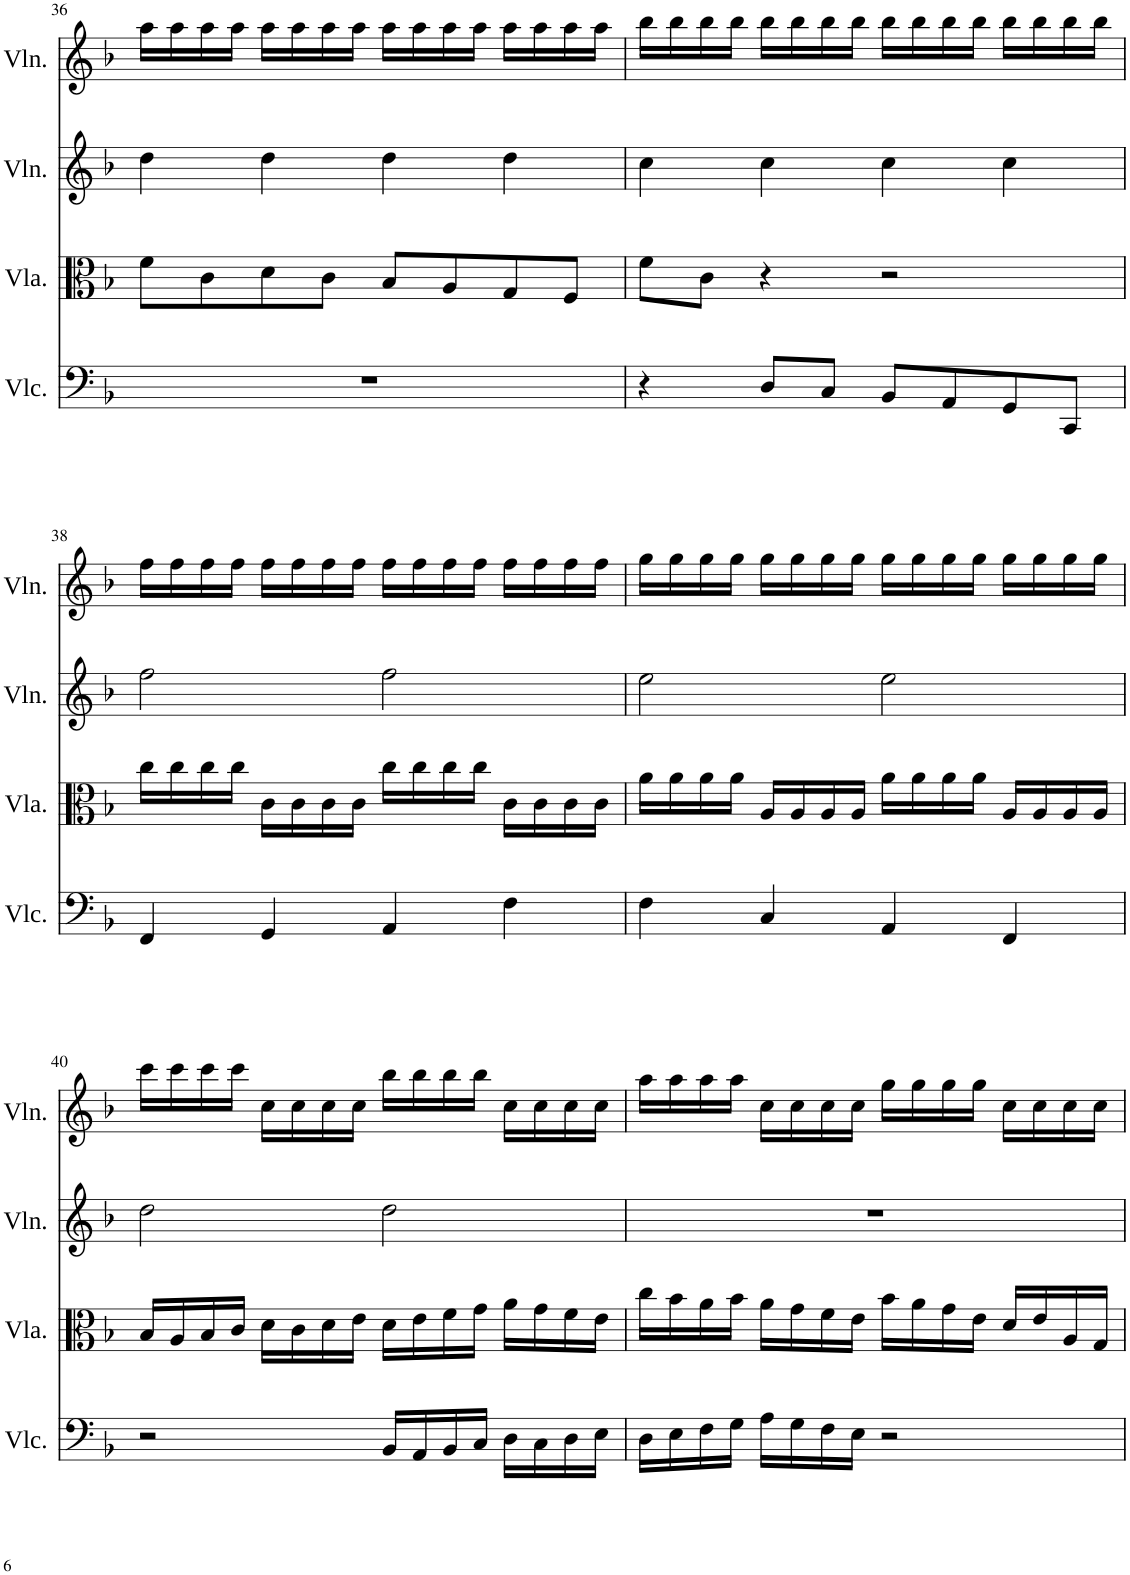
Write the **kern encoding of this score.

**kern	**kern	**kern	**kern
*part4	*part3	*part2	*part1
*staff4	*staff3	*staff2	*staff1
*I"Violoncello	*I"Viola	*I"Violin	*I"Violin
*I'Vlc.	*I'Vla.	*I'Vln.	*I'Vln.
!!LO:PB:g=z
*clefF4	*clefC3	*clefG2	*clefG2
*k[b-]	*k[b-]	*k[b-]	*k[b-]
*M4/4	*M4/4	*M4/4	*M4/4
=36	=36	=36	=36
1r	8f\L	4dd\	16aa\LL
.	.	.	16aa\
.	8c\	.	16aa\
.	.	.	16aa\JJ
.	8d\	4dd\	16aa\LL
.	.	.	16aa\
.	8c\J	.	16aa\
.	.	.	16aa\JJ
.	8B-/L	4dd\	16aa\LL
.	.	.	16aa\
.	8A/	.	16aa\
.	.	.	16aa\JJ
.	8G/	4dd\	16aa\LL
.	.	.	16aa\
.	8F/J	.	16aa\
.	.	.	16aa\JJ
=37	=37	=37	=37
4r	8f\L	4cc\	16bb-\LL
.	.	.	16bb-\
.	8c\J	.	16bb-\
.	.	.	16bb-\JJ
8D/L	4r	4cc\	16bb-\LL
.	.	.	16bb-\
8C/J	.	.	16bb-\
.	.	.	16bb-\JJ
8BB-/L	2r	4cc\	16bb-\LL
.	.	.	16bb-\
8AA/	.	.	16bb-\
.	.	.	16bb-\JJ
8GG/	.	4cc\	16bb-\LL
.	.	.	16bb-\
8CC/J	.	.	16bb-\
.	.	.	16bb-\JJ
!!LO:LB:g=z
=38	=38	=38	=38
4FF/	16cc\LL	2ff\	16ff\LL
.	16cc\	.	16ff\
.	16cc\	.	16ff\
.	16cc\JJ	.	16ff\JJ
4GG/	16c\LL	.	16ff\LL
.	16c\	.	16ff\
.	16c\	.	16ff\
.	16c\JJ	.	16ff\JJ
4AA/	16cc\LL	2ff\	16ff\LL
.	16cc\	.	16ff\
.	16cc\	.	16ff\
.	16cc\JJ	.	16ff\JJ
4F\	16c\LL	.	16ff\LL
.	16c\	.	16ff\
.	16c\	.	16ff\
.	16c\JJ	.	16ff\JJ
=39	=39	=39	=39
4F\	16a\LL	2ee\	16gg\LL
.	16a\	.	16gg\
.	16a\	.	16gg\
.	16a\JJ	.	16gg\JJ
4C/	16A/LL	.	16gg\LL
.	16A/	.	16gg\
.	16A/	.	16gg\
.	16A/JJ	.	16gg\JJ
4AA/	16a\LL	2ee\	16gg\LL
.	16a\	.	16gg\
.	16a\	.	16gg\
.	16a\JJ	.	16gg\JJ
4FF/	16A/LL	.	16gg\LL
.	16A/	.	16gg\
.	16A/	.	16gg\
.	16A/JJ	.	16gg\JJ
!!LO:LB:g=z
=40	=40	=40	=40
2r	16B-/LL	2dd\	16ccc\LL
.	16A/	.	16ccc\
.	16B-/	.	16ccc\
.	16c/JJ	.	16ccc\JJ
.	16d\LL	.	16cc\LL
.	16c\	.	16cc\
.	16d\	.	16cc\
.	16e\JJ	.	16cc\JJ
16BB-/LL	16d\LL	2dd\	16bb-\LL
16AA/	16e\	.	16bb-\
16BB-/	16f\	.	16bb-\
16C/JJ	16g\JJ	.	16bb-\JJ
16D\LL	16a\LL	.	16cc\LL
16C\	16g\	.	16cc\
16D\	16f\	.	16cc\
16E\JJ	16e\JJ	.	16cc\JJ
=41	=41	=41	=41
16D\LL	16cc\LL	1r	16aa\LL
16E\	16b-\	.	16aa\
16F\	16a\	.	16aa\
16G\JJ	16b-\JJ	.	16aa\JJ
16A\LL	16a\LL	.	16cc\LL
16G\	16g\	.	16cc\
16F\	16f\	.	16cc\
16E\JJ	16e\JJ	.	16cc\JJ
2r	16b-\LL	.	16gg\LL
.	16a\	.	16gg\
.	16g\	.	16gg\
.	16e\JJ	.	16gg\JJ
.	16d/LL	.	16cc\LL
.	16e/	.	16cc\
.	16A/	.	16cc\
.	16G/JJ	.	16cc\JJ
=	=	=	=
*-	*-	*-	*-
